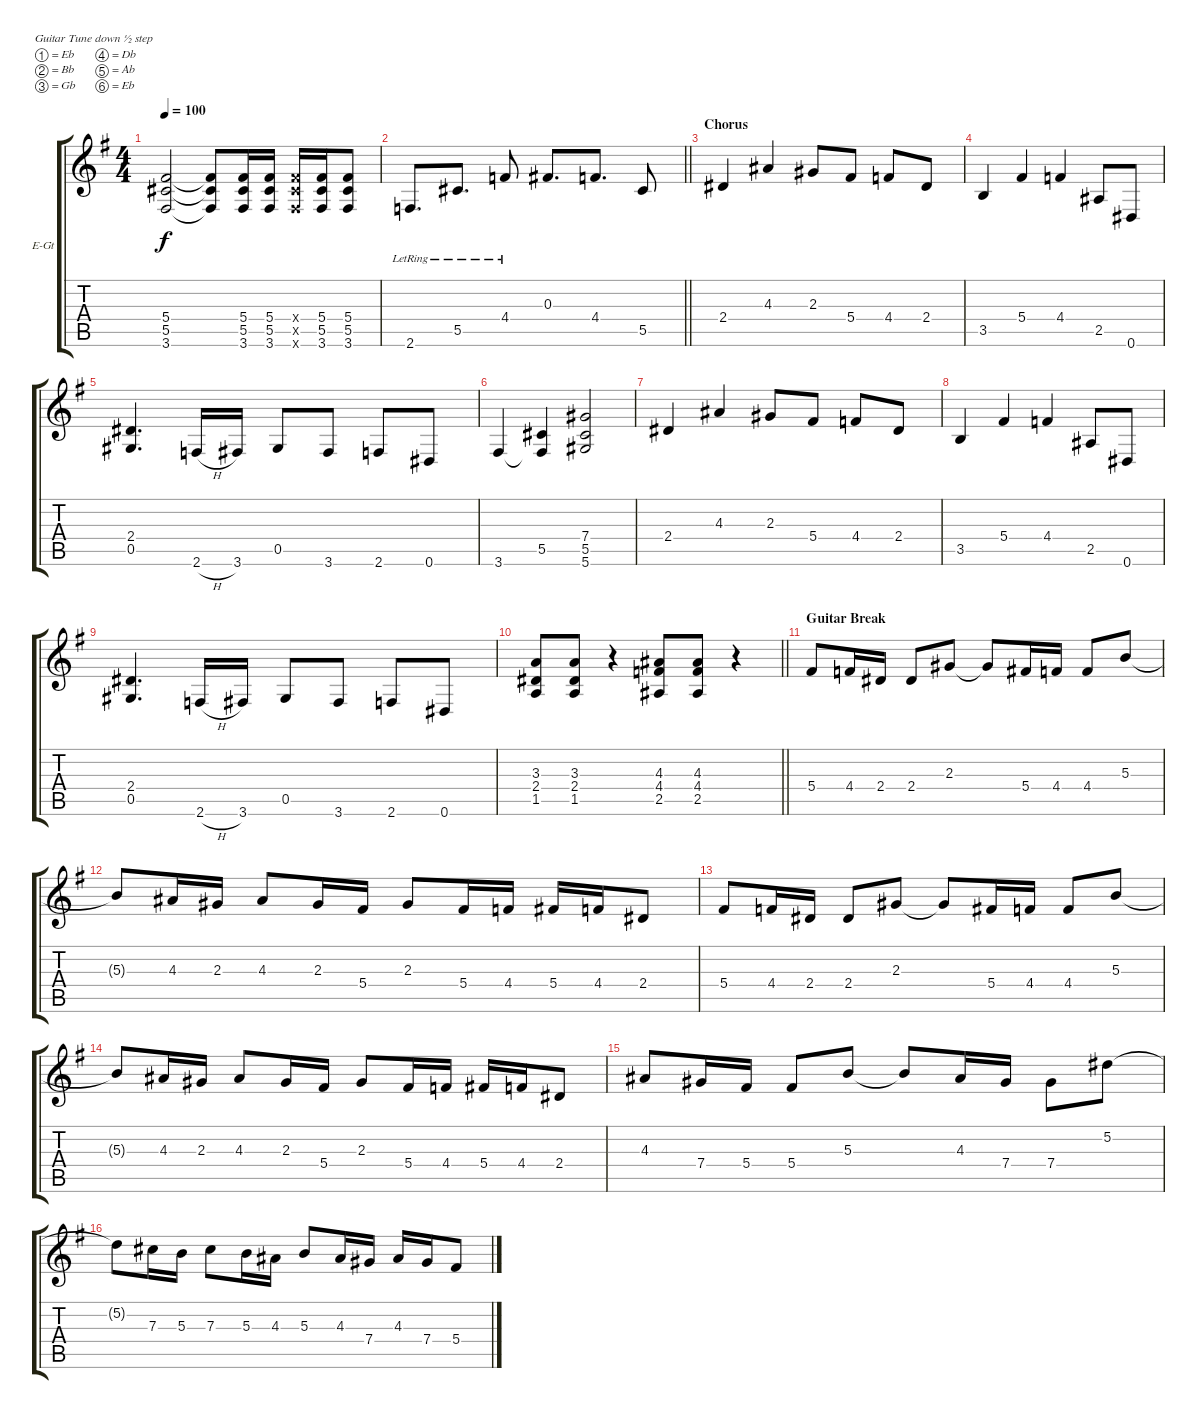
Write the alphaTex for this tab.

\bracketExtendMode groupsimilarinstruments
\firstSystemTrackNameOrientation horizontal
\otherSystemsTrackNameOrientation horizontal
\track ("Гитара 2" "E-Gt") {mute instrument distortionguitar}
\staff {score tabs}
\tuning (Eb4 Bb3 Gb3 Db3 Ab2 Eb2)
\ts (4 4)
\tempo 100
\clef g2
\ks eminor
(5.4 5.5 3.6).2{dy f} (5.4{t} 5.5{t} 3.6{t}).8 (5.4 5.5 3.6).16 (5.4 5.5 3.6).16 (5.4{x} 5.5{x} 3.6{x}).16 (5.4 5.5 3.6).16 (5.4 5.5 3.6).8 |
\barLineRight lightlight
2.6{lr}.8{d} 5.5{lr}.8{d} 4.4{lr}.8 0.3.8{d} 4.4.8{d} 5.5.8 |
\section ("" "Chorus")
2.4.4 4.3.4 2.3.8 5.4.8 4.4.8 2.4.8 |
3.5.4 5.4.4 4.4.4 2.5.8 0.6.8 |
(2.4 0.5).4{d} 2.6{h}.16 3.6.16 0.5.8 3.6.8 2.6.8 0.6.8 |
3.6.4 (5.5 3.6{t}).4 (7.4 5.5 5.6).2 |
2.4.4 4.3.4 2.3.8 5.4.8 4.4.8 2.4.8 |
3.5.4 5.4.4 4.4.4 2.5.8 0.6.8 |
(2.4 0.5).4{d} 2.6{h}.16 3.6.16 0.5.8 3.6.8 2.6.8 0.6.8 |
\barLineRight lightlight
(3.3 2.4 1.5).8 (3.3 2.4 1.5).8 r.4 (4.3 4.4 2.5).8 (4.3 4.4 2.5).8 r.4 |
\section ("" "Guitar Break")
5.4.8 4.4.16 2.4.16 2.4.8 2.3.8 2.3{t}.8 5.4.16 4.4.16 4.4.8 5.3.8 |
5.3{t}.8 4.3.16 2.3.16 4.3.8 2.3.16 5.4.16 2.3.8 5.4.16 4.4.16 5.4.16 4.4.16 2.4.8 |
5.4.8 4.4.16 2.4.16 2.4.8 2.3.8 2.3{t}.8 5.4.16 4.4.16 4.4.8 5.3.8 |
5.3{t}.8 4.3.16 2.3.16 4.3.8 2.3.16 5.4.16 2.3.8 5.4.16 4.4.16 5.4.16 4.4.16 2.4.8 |
4.3.8 7.4.16 5.4.16 5.4.8 5.3.8 5.3{t}.8 4.3.16 7.4.16 7.4.8 5.2.8 |
5.2{t}.8 7.3.16 5.3.16 7.3.8 5.3.16 4.3.16 5.3.8 4.3.16 7.4.16 4.3.16 7.4.16 5.4.8
